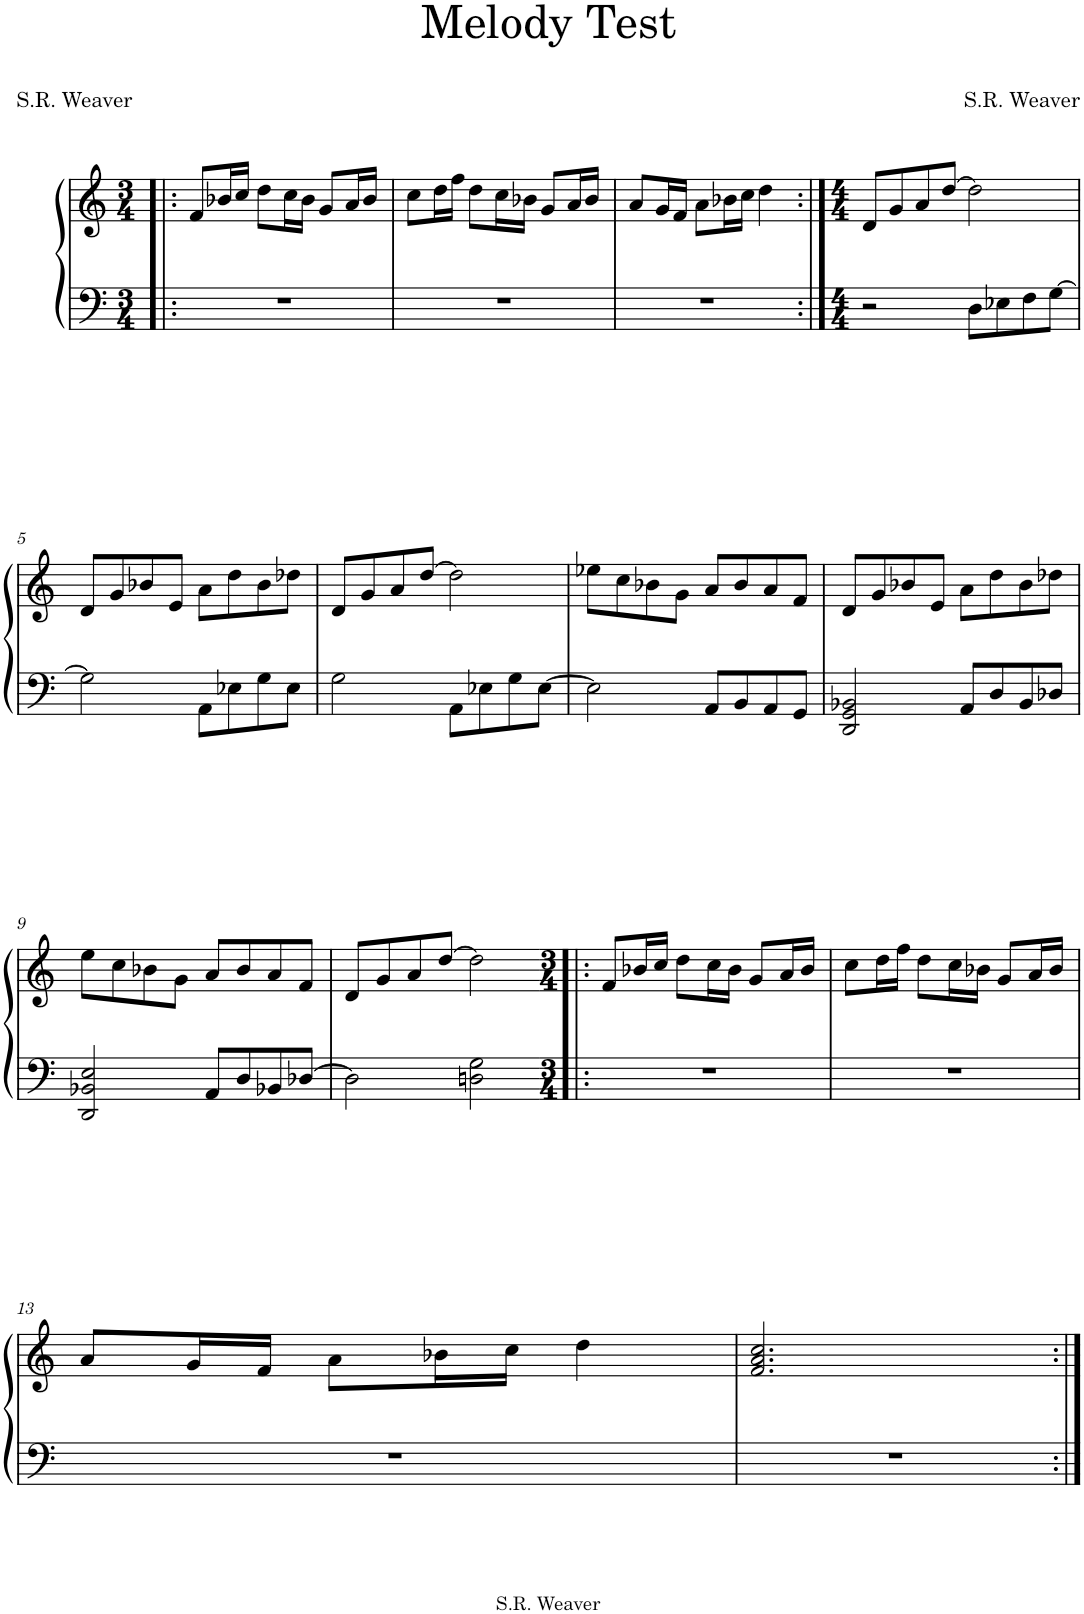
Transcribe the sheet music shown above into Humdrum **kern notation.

**kern	**kern
*part1	*part1
*staff2	*staff1
*I"Piano	*
*I'Pno.	*
*clefF4	*clefG2
*k[]	*k[]
*M3/4	*M3/4
=1!|:	=1!|:
2.r	8f/L
.	16b-X/L
.	16cc/JJ
.	8dd\L
.	16cc\L
.	16b-\JJ
.	8g/L
.	16a/L
.	16b-/JJ
=2	=2
2.r	8cc\L
.	16dd\L
.	16ff\JJ
.	8dd\L
.	16cc\L
.	16b-X\JJ
.	8g/L
.	16a/L
.	16b-/JJ
=3	=3
2.r	8a/L
.	16g/L
.	16f/JJ
.	8a\L
.	16b-X\L
.	16cc\JJ
.	4dd\
=4:|!	=4:|!
*M4/4	*M4/4
2r	8d/L
.	8g/
.	8a/
.	[8dd/J
8D\L	2dd\]
8E-X\	.
8F\	.
[8G\J	.
!!LO:LB:g=z
=5	=5
2G\]	8d/L
.	8g/
.	8b-X/
.	8e/J
8AA\L	8a\L
8E-X\	8dd\
8G\	8b-\
8E-\J	8dd-X\J
=6	=6
2G\	8d/L
.	8g/
.	8a/
.	[8dd/J
8AA\L	2dd\]
8E-X\	.
8G\	.
[8E-\J	.
=7	=7
2E-\]	8ee-X\L
.	8cc\
.	8b-X\
.	8g\J
8AA/L	8a/L
8BB/	8b-/
8AA/	8a/
8GG/J	8f/J
=8	=8
2DD/ 2GG/ 2BB-X/	8d/L
.	8g/
.	8b-X/
.	8e/J
8AA/L	8a\L
8D/	8dd\
8BB-/	8b-\
8D-X/J	8dd-X\J
!!LO:LB:g=z
=9	=9
2DD/ 2BB-X/ 2E/	8ee\L
.	8cc\
.	8b-X\
.	8g\J
8AA/L	8a/L
8D/	8b-/
8BB-X/	8a/
[8D-X/J	8f/J
=10	=10
2D-\]	8d/L
.	8g/
.	8a/
.	[8dd/J
2Dn\ 2G\	2dd\]
=11!|:	=11!|:
*M3/4	*M3/4
2.r	8f/L
.	16b-X/L
.	16cc/JJ
.	8dd\L
.	16cc\L
.	16b-\JJ
.	8g/L
.	16a/L
.	16b-/JJ
=12	=12
2.r	8cc\L
.	16dd\L
.	16ff\JJ
.	8dd\L
.	16cc\L
.	16b-X\JJ
.	8g/L
.	16a/L
.	16b-/JJ
!!LO:LB:g=z
=13	=13
2.r	8a/L
.	16g/L
.	16f/JJ
.	8a\L
.	16b-X\L
.	16cc\JJ
.	4dd\
=14	=14
2.r	2.f/ 2.a/ 2.cc/
=:|!	=:|!
*-	*-
